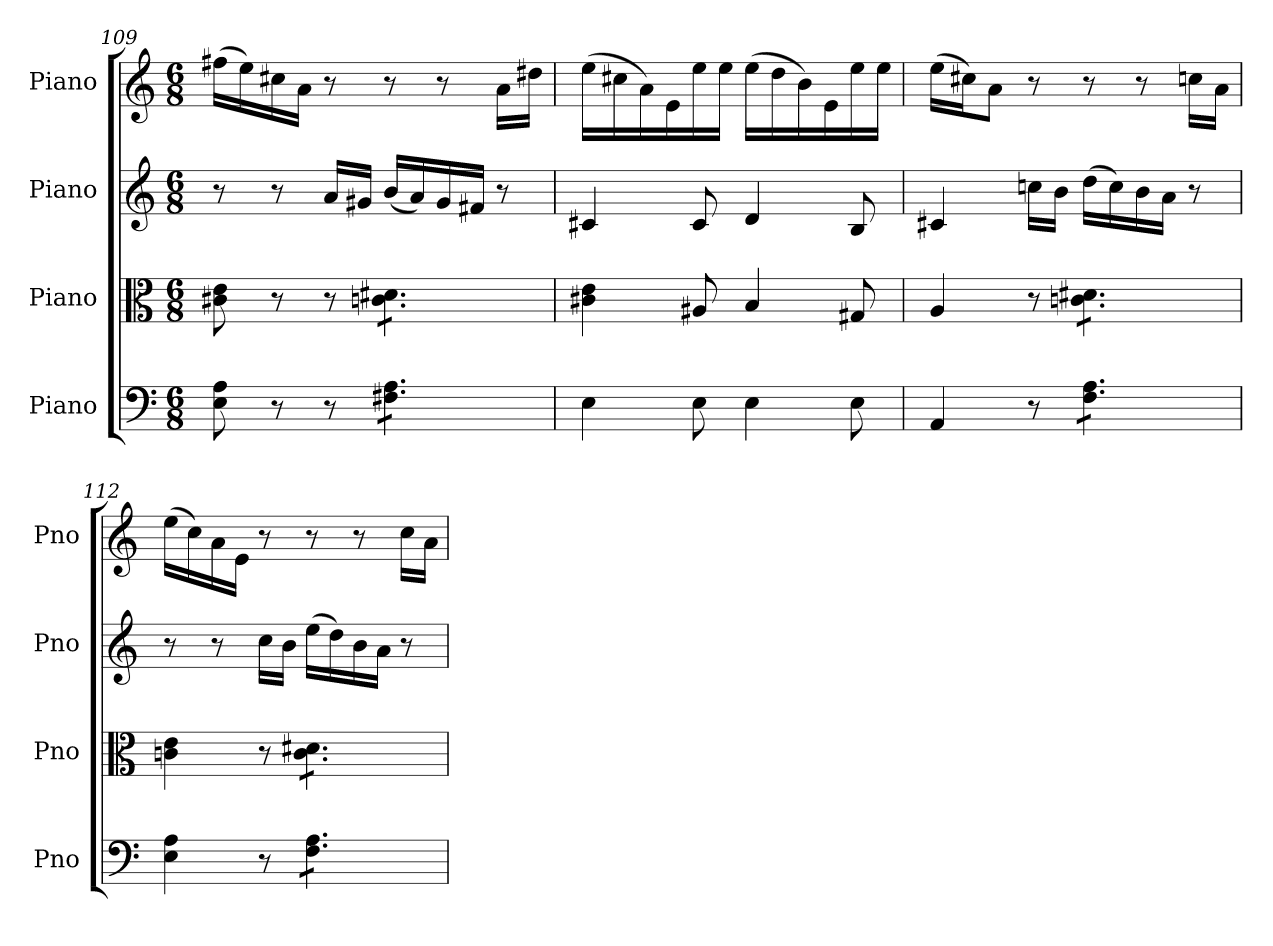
**kern	**kern	**kern	**kern
*part4	*part3	*part2	*part1
*staff4	*staff3	*staff2	*staff1
*I"Piano	*I"Piano	*I"Piano	*I"Piano
*I'Pno	*I'Pno	*I'Pno	*I'Pno
*clefF4	*clefC3	*clefG2	*clefG2
*k[]	*k[]	*k[]	*k[]
*M6/8	*M6/8	*M6/8	*M6/8
=109	=109	=109	=109
8E\ 8A\	8c#X\ 8e\	8r	(16ff#X\LL
.	.	.	16ee\)
8r	8r	8r	16cc#X\
.	.	.	16a\JJ
8r	8r	16a/LL	8r
.	.	16g#X/JJ	.
*tremolo	*	*	*
*	*tremolo	*	*
8F#X\ 8A\L	8cn\ 8d#X\L	(16b/LL	8r
.	.	16a/)	.
8F#X\ 8A\	8cn\ 8d#X\	16g#/	8r
.	.	16f#X/JJ	.
8F#X\ 8A\J	8cn\ 8d#X\J	8r	16a\LL
*	*Xtremolo	*	*
*Xtremolo	*	*	*
.	.	.	16dd#X\JJ
=110	=110	=110	=110
4E\	4c#X\ 4e\	4c#X/	(16ee\LL
.	.	.	16cc#X\
.	.	.	16a\)
.	.	.	16e\
8E\	8A#X/	8c#/	16ee\
.	.	.	16ee\JJ
4E\	4B/	4d/	(16ee\LL
.	.	.	16dd\
.	.	.	16b\)
.	.	.	16e\
8E\	8G#X/	8B/	16ee\
.	.	.	16ee\JJ
=111	=111	=111	=111
4AA/	4A/	4c#X/	(16ee\LL
.	.	.	16cc#X\J)
.	.	.	8a\J
8r	8r	16ccn\LL	8r
.	.	16b\JJ	.
*tremolo	*	*	*
*	*tremolo	*	*
8F\ 8A\L	8cn\ 8d#X\L	(16dd\LL	8r
.	.	16cc\)	.
8F\ 8A\	8cn\ 8d#X\	16b\	8r
.	.	16a\JJ	.
8F\ 8A\J	8cn\ 8d#X\J	8r	16ccn\LL
*	*Xtremolo	*	*
*Xtremolo	*	*	*
.	.	.	16a\JJ
=112	=112	=112	=112
4E\ 4A\	4cn\ 4e\	8r	(16ee\LL
.	.	.	16cc\)
.	.	8r	16a\
.	.	.	16e\JJ
8r	8r	16cc\LL	8r
.	.	16b\JJ	.
*tremolo	*	*	*
*	*tremolo	*	*
8F\ 8A\L	8c\ 8d#X\L	(16ee\LL	8r
.	.	16dd\)	.
8F\ 8A\	8c\ 8d#X\	16b\	8r
.	.	16a\JJ	.
8F\ 8A\J	8c\ 8d#X\J	8r	16cc\LL
*	*Xtremolo	*	*
*Xtremolo	*	*	*
.	.	.	16a\JJ
=	=	=	=
*-	*-	*-	*-
